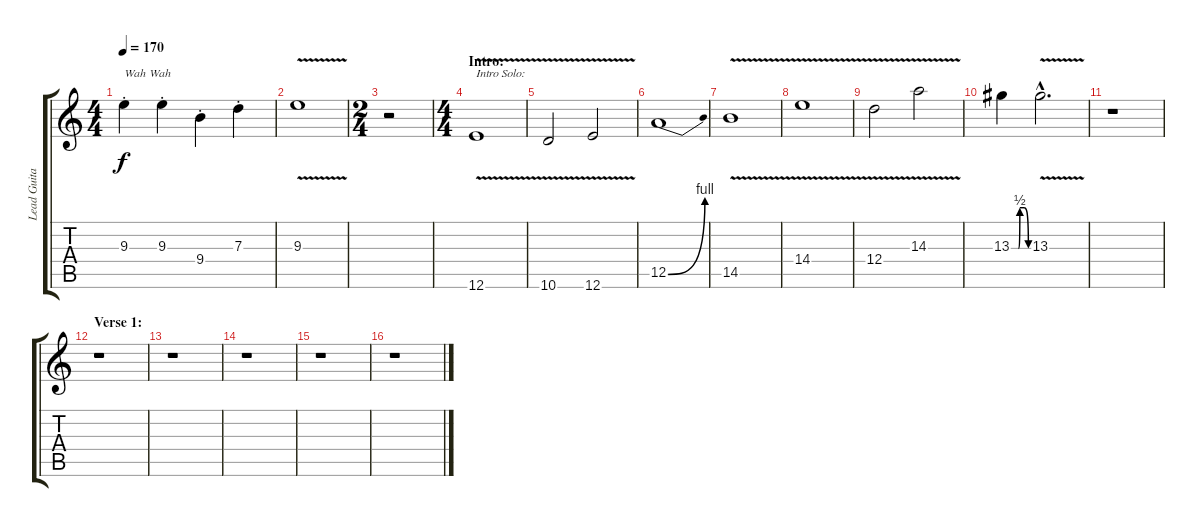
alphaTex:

\track ("Lead Guitar I" "Lead Guita") {instrument distortionguitar}
\staff {score tabs}
\tuning (E4 B3 G3 D3 A2 E2) {hide}
\ts (4 4)
\tempo 170
\clef g2
\ks c
9.3{st}.4{txt "Wah Wah" dy f instrument distortionguitar} 9.3{st}.4 9.4{st}.4 7.3{st}.4 |
9.3{v}.1 |
\ts (2 4)
r.2 |
\ts (4 4)
\section ("" "Intro:")
12.6{v}.1{txt "Intro Solo:"} |
10.6{v}.2 12.6{v}.2 |
12.5{be (bend 0 0 60 4)}.1 |
14.5{v}.1 |
14.4{v}.1 |
12.4{v}.2 14.3{v}.2 |
13.3{be (custom 0 0 25 0 30 2 45 2 60 0)}.4 13.3{v hac}.2{d} |
r.1 |
\section ("" "Verse 1:")
r.1 |
r.1 |
r.1 |
r.1 |
r.1
